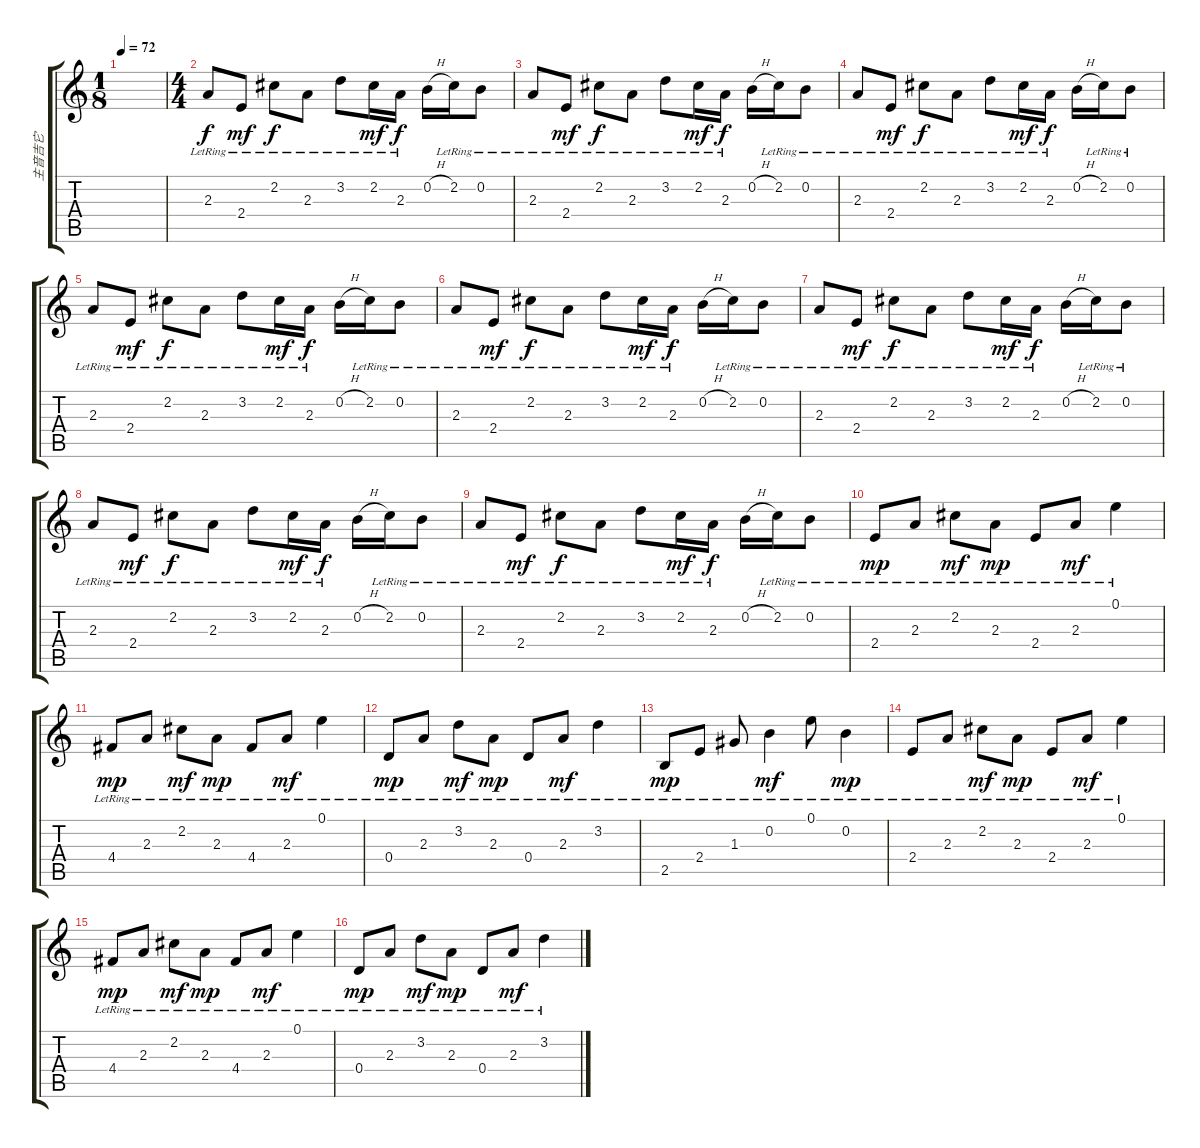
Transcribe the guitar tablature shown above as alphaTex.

\track ("主音吉它" "主音吉它") {instrument electricbassfinger}
\staff {score tabs}
\tuning (E4 B3 G3 D3 A2 E2) {hide}
\ts (1 8)
\tempo 72
\clef g2
\ks c
|
\ts (4 4)
2.3{lr}.8 2.4{lr}.8{dy mf} 2.2{lr}.8{dy f} 2.3{lr}.8 3.2{lr}.8 2.2{lr}.16{dy mf} 2.3{lr}.16{dy f} 0.2{h}.16 2.2{lr}.16 0.2{lr}.8 |
2.3{lr}.8 2.4{lr}.8{dy mf} 2.2{lr}.8{dy f} 2.3{lr}.8 3.2{lr}.8 2.2{lr}.16{dy mf} 2.3{lr}.16{dy f} 0.2{h}.16 2.2{lr}.16 0.2{lr}.8 |
2.3{lr}.8 2.4{lr}.8{dy mf} 2.2{lr}.8{dy f} 2.3{lr}.8 3.2{lr}.8 2.2{lr}.16{dy mf} 2.3{lr}.16{dy f} 0.2{h}.16 2.2{lr}.16 0.2{lr}.8 |
2.3{lr}.8 2.4{lr}.8{dy mf} 2.2{lr}.8{dy f} 2.3{lr}.8 3.2{lr}.8 2.2{lr}.16{dy mf} 2.3{lr}.16{dy f} 0.2{h}.16 2.2{lr}.16 0.2{lr}.8 |
2.3{lr}.8 2.4{lr}.8{dy mf} 2.2{lr}.8{dy f} 2.3{lr}.8 3.2{lr}.8 2.2{lr}.16{dy mf} 2.3{lr}.16{dy f} 0.2{h}.16 2.2{lr}.16 0.2{lr}.8 |
2.3{lr}.8 2.4{lr}.8{dy mf} 2.2{lr}.8{dy f} 2.3{lr}.8 3.2{lr}.8 2.2{lr}.16{dy mf} 2.3{lr}.16{dy f} 0.2{h}.16 2.2{lr}.16 0.2{lr}.8 |
2.3{lr}.8 2.4{lr}.8{dy mf} 2.2{lr}.8{dy f} 2.3{lr}.8 3.2{lr}.8 2.2{lr}.16{dy mf} 2.3{lr}.16{dy f} 0.2{h}.16 2.2{lr}.16 0.2{lr}.8 |
2.3{lr}.8 2.4{lr}.8{dy mf} 2.2{lr}.8{dy f} 2.3{lr}.8 3.2{lr}.8 2.2{lr}.16{dy mf} 2.3{lr}.16{dy f} 0.2{h}.16 2.2{lr}.16 0.2{lr}.8 |
2.4{lr}.8{dy mp} 2.3{lr}.8 2.2{lr}.8{dy mf} 2.3{lr}.8{dy mp} 2.4{lr}.8 2.3{lr}.8{dy mf} 0.1{lr}.4 |
4.4{lr}.8{dy mp} 2.3{lr}.8 2.2{lr}.8{dy mf} 2.3{lr}.8{dy mp} 4.4{lr}.8 2.3{lr}.8{dy mf} 0.1{lr}.4 |
0.4{lr}.8{dy mp} 2.3{lr}.8 3.2{lr}.8{dy mf} 2.3{lr}.8{dy mp} 0.4{lr}.8 2.3{lr}.8{dy mf} 3.2{lr}.4 |
2.5{lr}.8{dy mp} 2.4{lr}.8 1.3{lr}.8 0.2{lr}.4{dy mf} 0.1{lr}.8 0.2{lr}.4{dy mp} |
2.4{lr}.8 2.3{lr}.8 2.2{lr}.8{dy mf} 2.3{lr}.8{dy mp} 2.4{lr}.8 2.3{lr}.8{dy mf} 0.1{lr}.4 |
4.4{lr}.8{dy mp} 2.3{lr}.8 2.2{lr}.8{dy mf} 2.3{lr}.8{dy mp} 4.4{lr}.8 2.3{lr}.8{dy mf} 0.1{lr}.4 |
0.4{lr}.8{dy mp} 2.3{lr}.8 3.2{lr}.8{dy mf} 2.3{lr}.8{dy mp} 0.4{lr}.8 2.3{lr}.8{dy mf} 3.2{lr}.4
